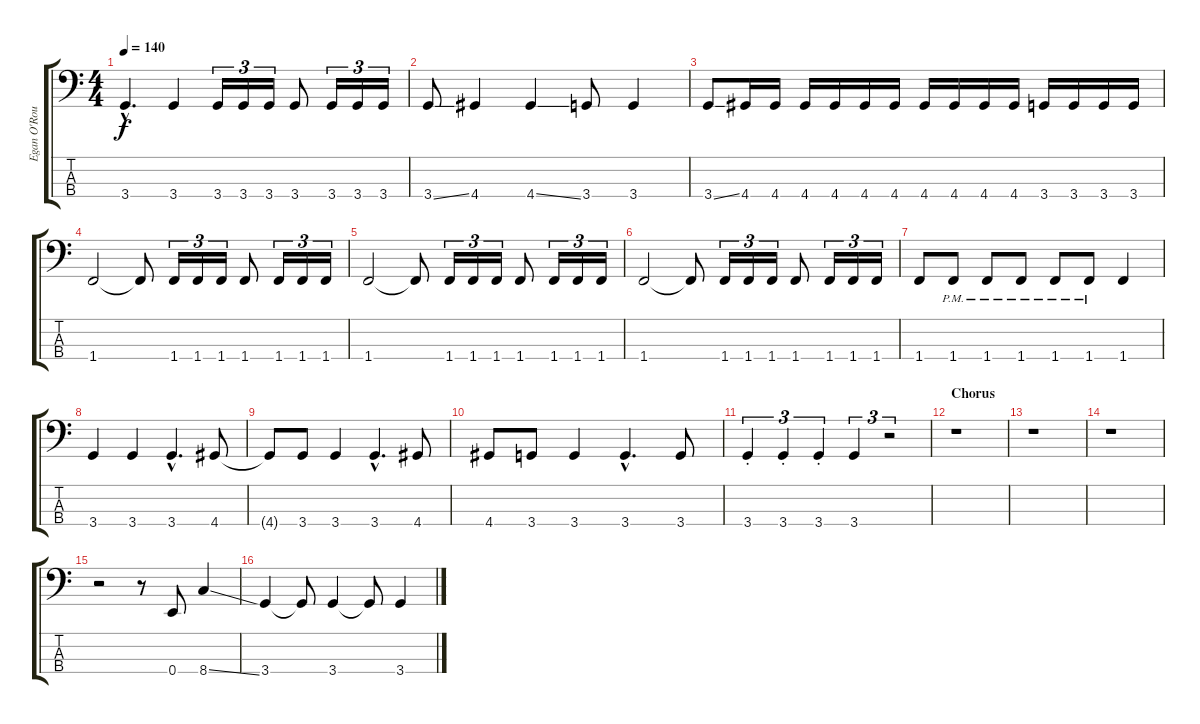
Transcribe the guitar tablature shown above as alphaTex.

\track ("Egan O'Rourke" "Egan O'Rou") {instrument electricbasspick}
\staff {score tabs}
\tuning (G2 D2 A1 E1) {hide}
\ts (4 4)
\tempo 140
\clef f4
\ks c
3.4{hac}.4{d dy f} 3.4.4 3.4.16{tu (3 2)} 3.4.16{tu (3 2)} 3.4.16{tu (3 2)} 3.4.8 3.4.16{tu (3 2)} 3.4.16{tu (3 2)} 3.4.16{tu (3 2)} |
3.4{ss}.8 4.4.4 4.4{ss}.4 3.4.8 3.4.4 |
3.4{ss}.8 4.4.16 4.4.16 4.4.16 4.4.16 4.4.16 4.4.16 4.4.16 4.4.16 4.4.16 4.4.16 3.4.16 3.4.16 3.4.16 3.4.16 |
1.4.2 1.4{t}.8 1.4.16{tu (3 2)} 1.4.16{tu (3 2)} 1.4.16{tu (3 2)} 1.4.8 1.4.16{tu (3 2)} 1.4.16{tu (3 2)} 1.4.16{tu (3 2)} |
1.4.2 1.4{t}.8 1.4.16{tu (3 2)} 1.4.16{tu (3 2)} 1.4.16{tu (3 2)} 1.4.8 1.4.16{tu (3 2)} 1.4.16{tu (3 2)} 1.4.16{tu (3 2)} |
1.4.2 1.4{t}.8 1.4.16{tu (3 2)} 1.4.16{tu (3 2)} 1.4.16{tu (3 2)} 1.4.8 1.4.16{tu (3 2)} 1.4.16{tu (3 2)} 1.4.16{tu (3 2)} |
1.4.8 1.4{pm}.8 1.4{pm}.8 1.4{pm}.8 1.4{pm}.8 1.4{pm}.8 1.4.4 |
3.4.4 3.4.4 3.4{hac}.4{d} 4.4.8 |
4.4{t}.8 3.4.8 3.4.4 3.4{hac}.4{d} 4.4.8 |
4.4.8 3.4.8 3.4.4 3.4{hac}.4{d} 3.4.8 |
3.4{st}.4{tu (3 2)} 3.4{st}.4{tu (3 2)} 3.4{st}.4{tu (3 2)} 3.4.4{tu (3 2)} r.2{tu (3 2)} |
\section ("" "Chorus")
r.1 |
r.1 |
r.1 |
r.2 r.8 0.4.8 8.4{ss}.4 |
3.4.4 3.4{t}.8 3.4.4 3.4{t}.8 3.4{ss}.4
